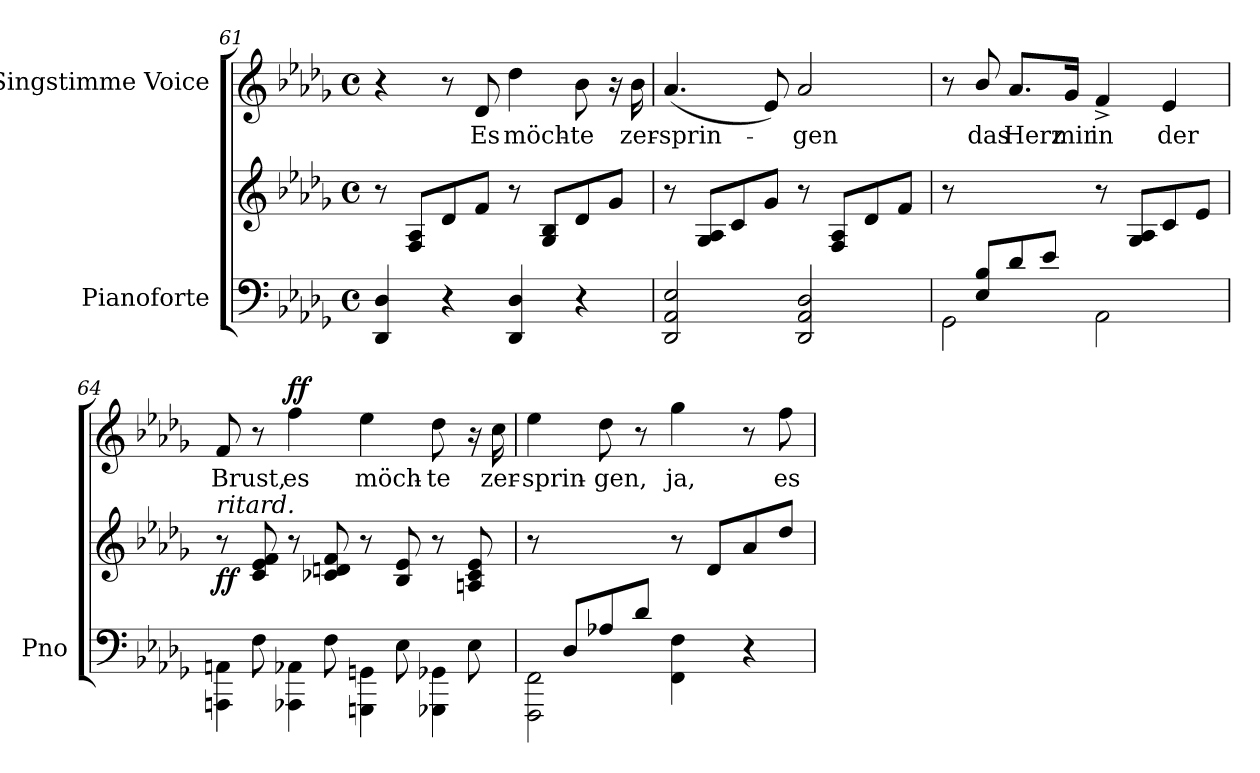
**kern	**kern	**dynam	**kern	**text	**dynam
*part2	*part2	*part2	*part1	*part1	*part1
*staff3	*staff2	*staff2/3	*staff1	*staff1	*staff1
*I"Pianoforte	*	*	*I"Singstimme Voice	*	*
*I'Pno	*	*	*	*	*
*clefF4	*clefG2	*	*clefG2	*	*
*k[b-e-a-d-g-]	*k[b-e-a-d-g-]	*	*k[b-e-a-d-g-]	*	*
*M4/4	*M4/4	*	*M4/4	*	*
*met(c)	*met(c)	*	*met(c)	*	*
=61	=61	=61	=61	=61	=61
4DD-/ 4D-/	8r	.	4r	.	.
.	8F/ 8A-/L	.	.	.	.
4r	8d-/	.	8r	.	.
!	!	!	!	!LO:LY:b	!
.	8f/J	.	8d-/	Es	.
!	!	!	!	!LO:LY:b	!
4DD-/ 4D-/	8r	.	4dd-\	möch-	.
.	8G-/ 8B-/L	.	.	.	.
!	!	!	!	!LO:LY:b	!
4r	8d-/	.	8b-\	-te	.
.	8g-/J	.	16r	.	.
!	!	!	!	!LO:LY:b	!
.	.	.	16b-\	zer-	.
!!LO:LB:g=z
=62	=62	=62	=62	=62	=62
!	!	!	!	!LO:LY:b	!
2DD-/ 2AA-/ 2E-/	8r	.	(4.a-/	-sprin-	.
.	8G-/ 8A-/L	.	.	.	.
.	8c/	.	.	.	.
.	8g-/J	.	8e-/)	.	.
!	!	!	!	!LO:LY:b	!
2DD-/ 2AA-/ 2D-/	8r	.	2a-/	-gen	.
.	8F/ 8A-/L	.	.	.	.
.	8d-/	.	.	.	.
.	8f/J	.	.	.	.
!!LO:LB:g=z
=63	=63	=63	=63	=63	=63
*^	*	*	*	*	*
8ryy	2GG-\	8r	.	8r	.	.
!	!	!	!	!	!LO:LY:b	!
8E-/ 8B-/L	.	4.ryy	.	8b-/	das	.
!	!	!	!	!	!LO:LY:b	!
8d-/	.	.	.	8.a-/L	Herz	.
8e-/J	.	.	.	.	.	.
!	!	!	!	!	!LO:LY:b	!
.	.	.	.	16g-/Jk	mir	.
!	!	!	!	!	!LO:LY:b	!
2ryy	2AA-\	8r	.	4f^>/	in	.
.	.	8G-/ 8A-/L	.	.	.	.
!	!	!	!	!	!LO:LY:b	!
.	.	8c/	.	4e-/	der	.
.	.	8e-/J	.	.	.	.
=64	=64	=64	=64	=64	=64	=64
*	*	*^	*	*	*	*
!	!	!LO:TX:a:i:t=ritard.	!	!	!	!	!
!	!	!	!	!LO:DY:b	!	!LO:LY:b	!
8ryy	4AAAn\ 4AAn\	8r	4ryy	ff	8f/	Brust,	.
8F\	.	8c/ 8e-/ 8f/	.	.	8r	.	.
!	!	!	!	!	!	!LO:LY:b	!LO:DY:a
8ryy	4AAA-X\ 4AA-X\	8r	8ryy	.	4ff\	es	ff
8F\	.	8c-X/ 8dn/ 8f/	8ryy	.	.	.	.
!	!	!	!	!	!	!LO:LY:b	!
8ryy	4GGGn\ 4GGn\	8r	8ryy	.	4ee-\	möch-	.
8E-\	.	8B-/ 8e-/	8ryy	.	.	.	.
!	!	!	!	!	!	!LO:LY:b	!
8ryy	4GGG-X\ 4GG-X\	8r	8ryy	.	8dd-\	-te	.
8E-\	.	8An/ 8c-/ 8e-/	8ryy	.	16r	.	.
!	!	!	!	!	!	!LO:LY:b	!
.	.	.	.	.	16cc\	zer-	.
*	*	*v	*v	*	*	*	*
=65	=65	=65	=65	=65	=65	=65
!	!	!	!	!	!LO:LY:b	!
8ryy	2FFF\ 2FF\	8r	.	4ee-\	-sprin-	.
8D-/L	.	4.ryy	.	.	.	.
!	!	!	!	!	!LO:LY:b	!
8A-X/	.	.	.	8dd-\	-gen,	.
8d-/J	.	.	.	8r	.	.
!	!	!	!	!	!LO:LY:b	!
2ryy	4FF\ 4F\	8r	.	4gg-\	ja,	.
.	.	8d-/L	.	.	.	.
.	4r	8a-/	.	8r	.	.
!	!	!	!	!	!LO:LY:b	!
.	.	8dd-/J	.	8ff\	es	.
*v	*v	*	*	*	*	*
=	=	=	=	=	=
*-	*-	*-	*-	*-	*-
